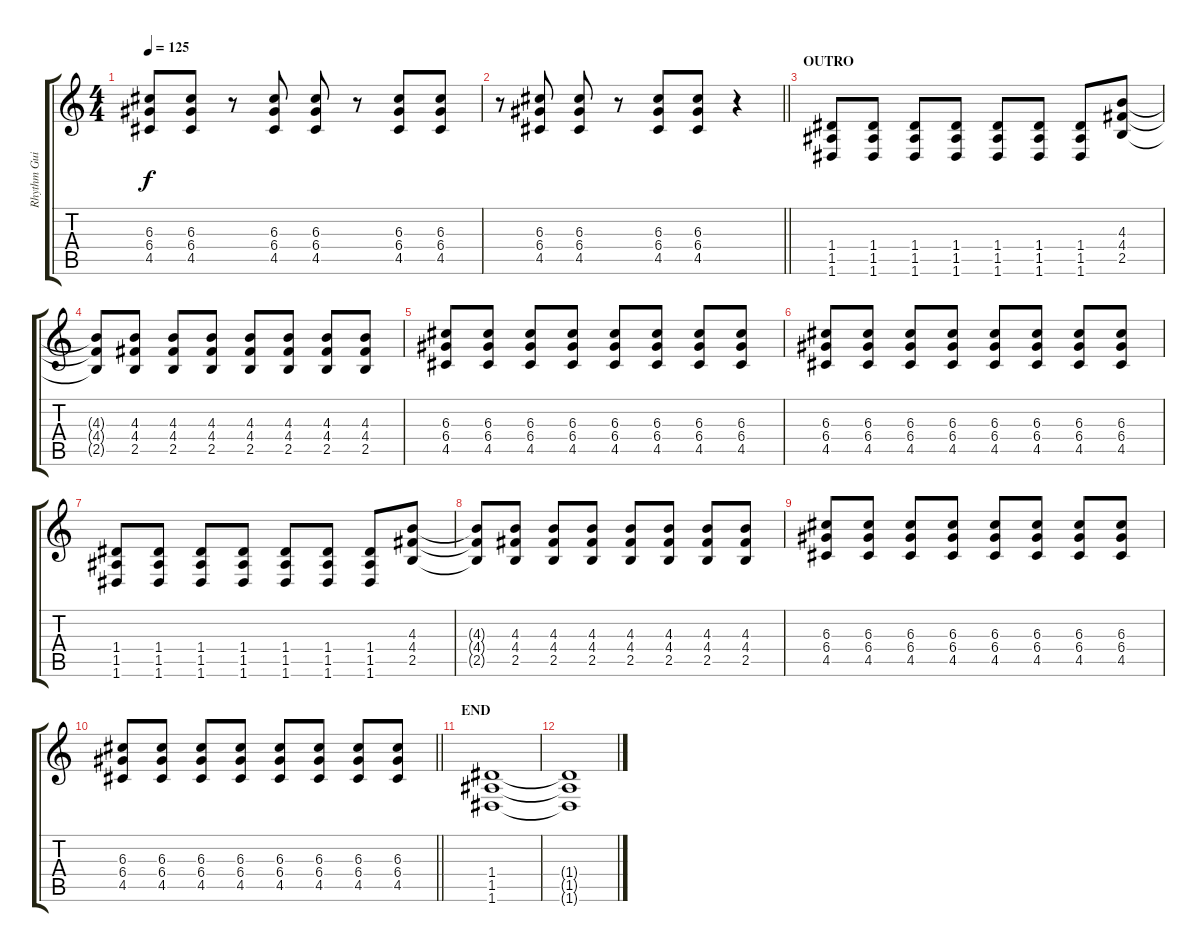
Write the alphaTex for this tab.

\track ("Rhythm Guitar" "Rhythm Gui") {instrument distortionguitar}
\staff {score tabs}
\tuning (E4 B3 G3 D3 A2 D2) {hide}
\ts (4 4)
\tempo 125
\clef g2
\ks c
(6.3 6.4 4.5).8{dy f} (6.3 6.4 4.5).8 r.8 (6.3 6.4 4.5).8 (6.3 6.4 4.5).8 r.8 (6.3 6.4 4.5).8 (6.3 6.4 4.5).8 |
\barLineRight lightlight
r.8 (6.3 6.4 4.5).8 (6.3 6.4 4.5).8 r.8 (6.3 6.4 4.5).8 (6.3 6.4 4.5).8 r.4 |
\section ("" "OUTRO")
(1.4 1.5 1.6).8 (1.4 1.5 1.6).8 (1.4 1.5 1.6).8 (1.4 1.5 1.6).8 (1.4 1.5 1.6).8 (1.4 1.5 1.6).8 (1.4 1.5 1.6).8 (4.3 4.4 2.5).8 |
(4.3{t} 4.4{t} 2.5{t}).8 (4.3 4.4 2.5).8 (4.3 4.4 2.5).8 (4.3 4.4 2.5).8 (4.3 4.4 2.5).8 (4.3 4.4 2.5).8 (4.3 4.4 2.5).8 (4.3 4.4 2.5).8 |
(6.3 6.4 4.5).8 (6.3 6.4 4.5).8 (6.3 6.4 4.5).8 (6.3 6.4 4.5).8 (6.3 6.4 4.5).8 (6.3 6.4 4.5).8 (6.3 6.4 4.5).8 (6.3 6.4 4.5).8 |
(6.3 6.4 4.5).8 (6.3 6.4 4.5).8 (6.3 6.4 4.5).8 (6.3 6.4 4.5).8 (6.3 6.4 4.5).8 (6.3 6.4 4.5).8 (6.3 6.4 4.5).8 (6.3 6.4 4.5).8 |
(1.4 1.5 1.6).8 (1.4 1.5 1.6).8 (1.4 1.5 1.6).8 (1.4 1.5 1.6).8 (1.4 1.5 1.6).8 (1.4 1.5 1.6).8 (1.4 1.5 1.6).8 (4.3 4.4 2.5).8 |
(4.3{t} 4.4{t} 2.5{t}).8 (4.3 4.4 2.5).8 (4.3 4.4 2.5).8 (4.3 4.4 2.5).8 (4.3 4.4 2.5).8 (4.3 4.4 2.5).8 (4.3 4.4 2.5).8 (4.3 4.4 2.5).8 |
(6.3 6.4 4.5).8 (6.3 6.4 4.5).8 (6.3 6.4 4.5).8 (6.3 6.4 4.5).8 (6.3 6.4 4.5).8 (6.3 6.4 4.5).8 (6.3 6.4 4.5).8 (6.3 6.4 4.5).8 |
\barLineRight lightlight
(6.3 6.4 4.5).8 (6.3 6.4 4.5).8 (6.3 6.4 4.5).8 (6.3 6.4 4.5).8 (6.3 6.4 4.5).8 (6.3 6.4 4.5).8 (6.3 6.4 4.5).8 (6.3 6.4 4.5).8 |
\section ("" "END")
(1.4 1.5 1.6).1 |
(1.4{t} 1.5{t} 1.6{t}).1
